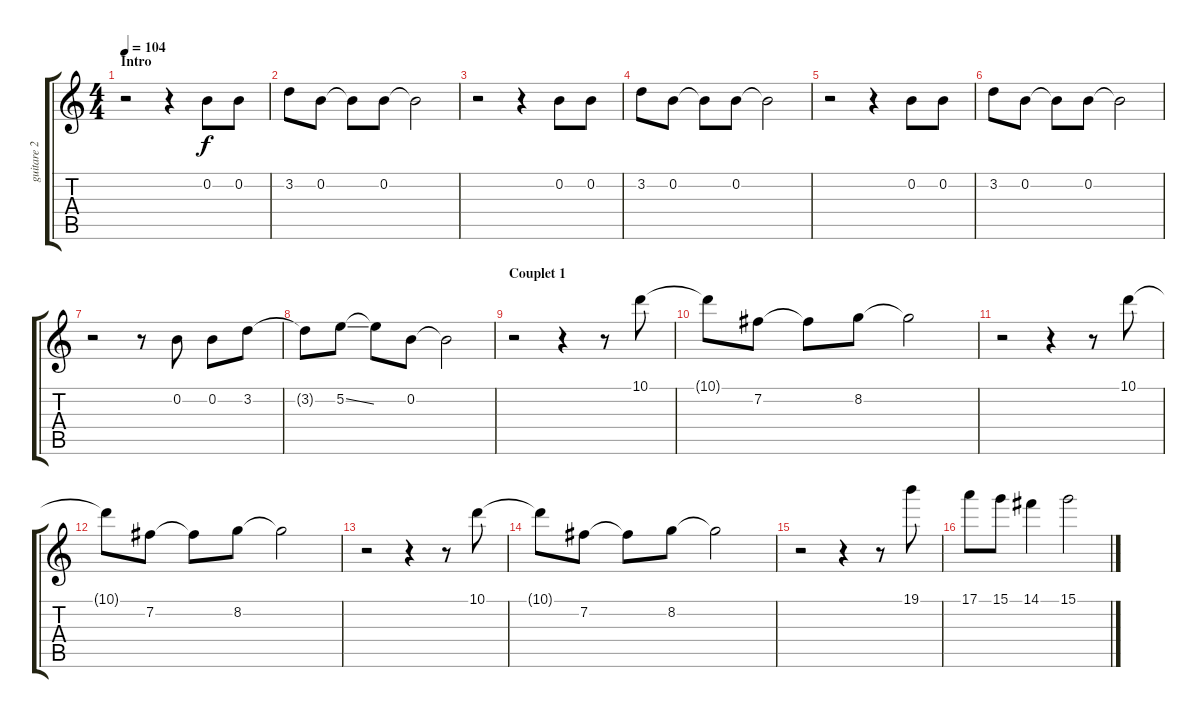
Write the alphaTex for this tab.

\track ("guitare 2" "guitare 2") {instrument electricguitarclean}
\staff {score tabs}
\tuning (E4 B3 G3 D3 A2 E2) {hide}
\ts (4 4)
\section ("" "Intro")
\tempo 104
\clef g2
\ks c
r.2{dy f instrument electricguitarclean} r.4 0.2.8 0.2.8 |
3.2.8 0.2.8 0.2{t}.8 0.2.8 0.2{t}.2 |
r.2 r.4 0.2.8 0.2.8 |
3.2.8 0.2.8 0.2{t}.8 0.2.8 0.2{t}.2 |
r.2 r.4 0.2.8 0.2.8 |
3.2.8 0.2.8 0.2{t}.8 0.2.8 0.2{t}.2 |
r.2 r.8 0.2.8 0.2.8 3.2.8 |
3.2{t}.8 5.2{ss}.8 5.2{t}.8 0.2.8 0.2{t}.2 |
\section ("" "Couplet 1")
r.2 r.4 r.8 10.1.8 |
10.1{t}.8 7.2.8 7.2{t}.8 8.2.8 8.2{t}.2 |
r.2 r.4 r.8 10.1.8 |
10.1{t}.8 7.2.8 7.2{t}.8 8.2.8 8.2{t}.2 |
r.2 r.4 r.8 10.1.8 |
10.1{t}.8 7.2.8 7.2{t}.8 8.2.8 8.2{t}.2 |
r.2 r.4 r.8 19.1.8 |
17.1.8 15.1.8 14.1.4 15.1.2
